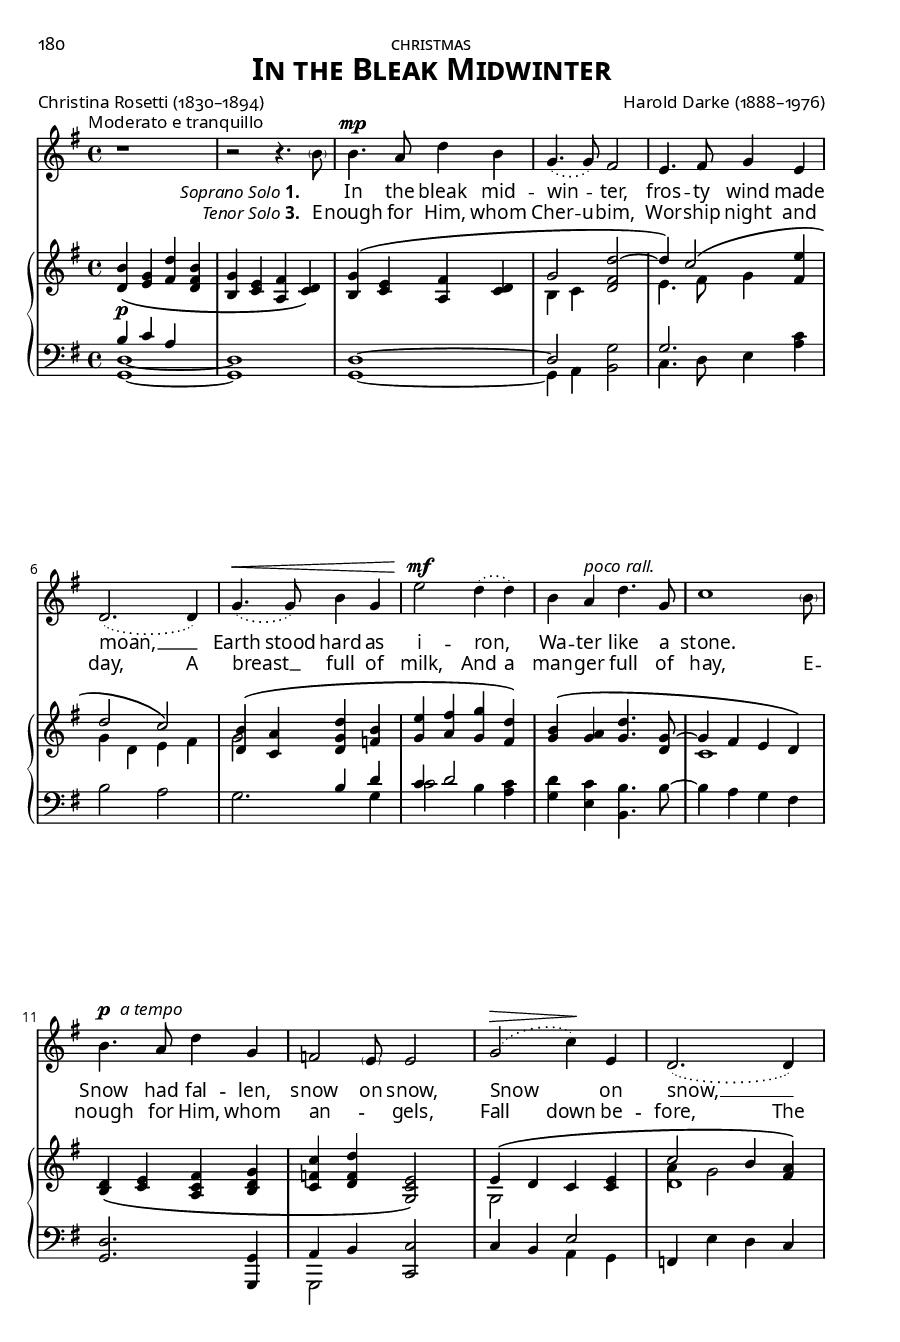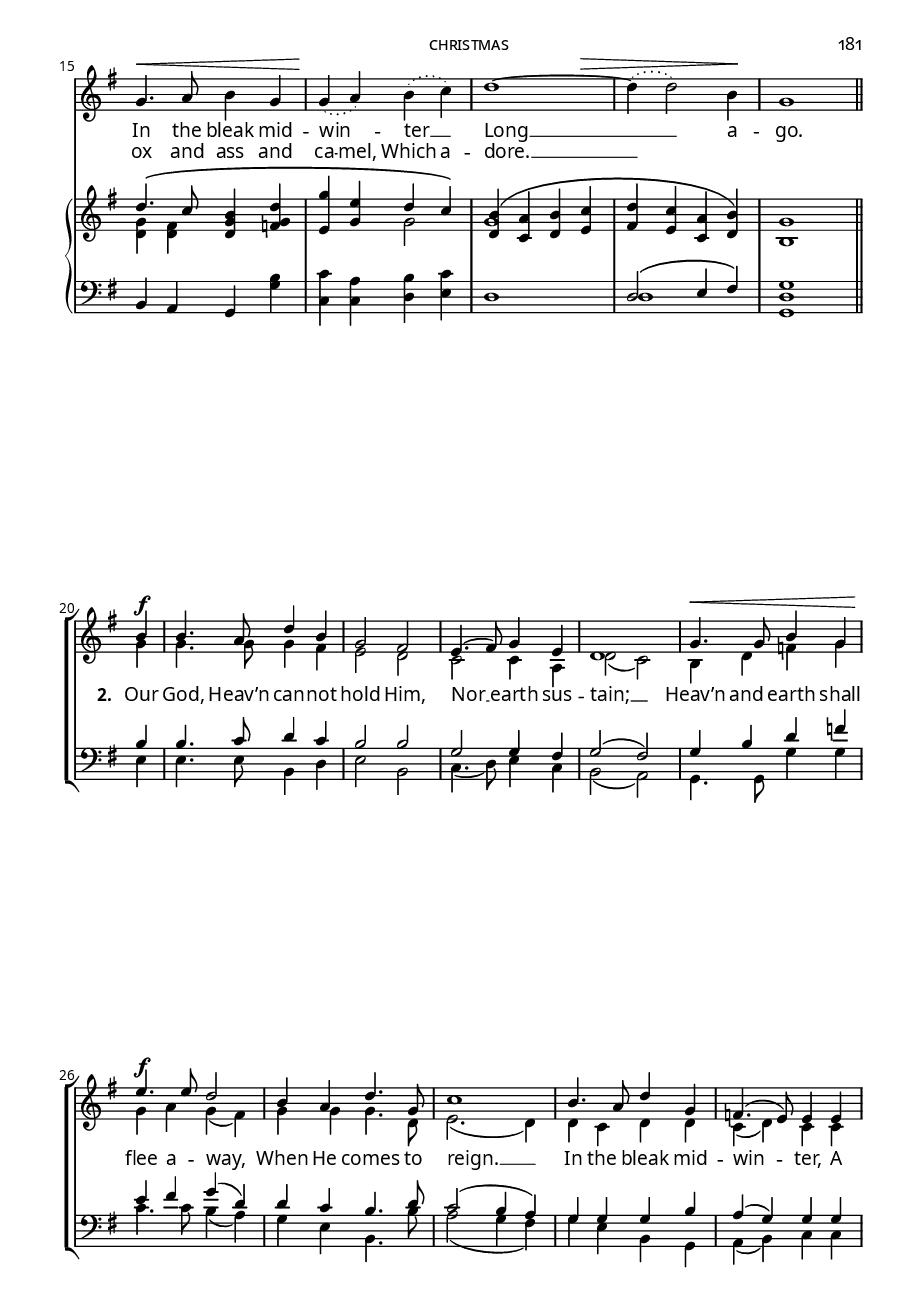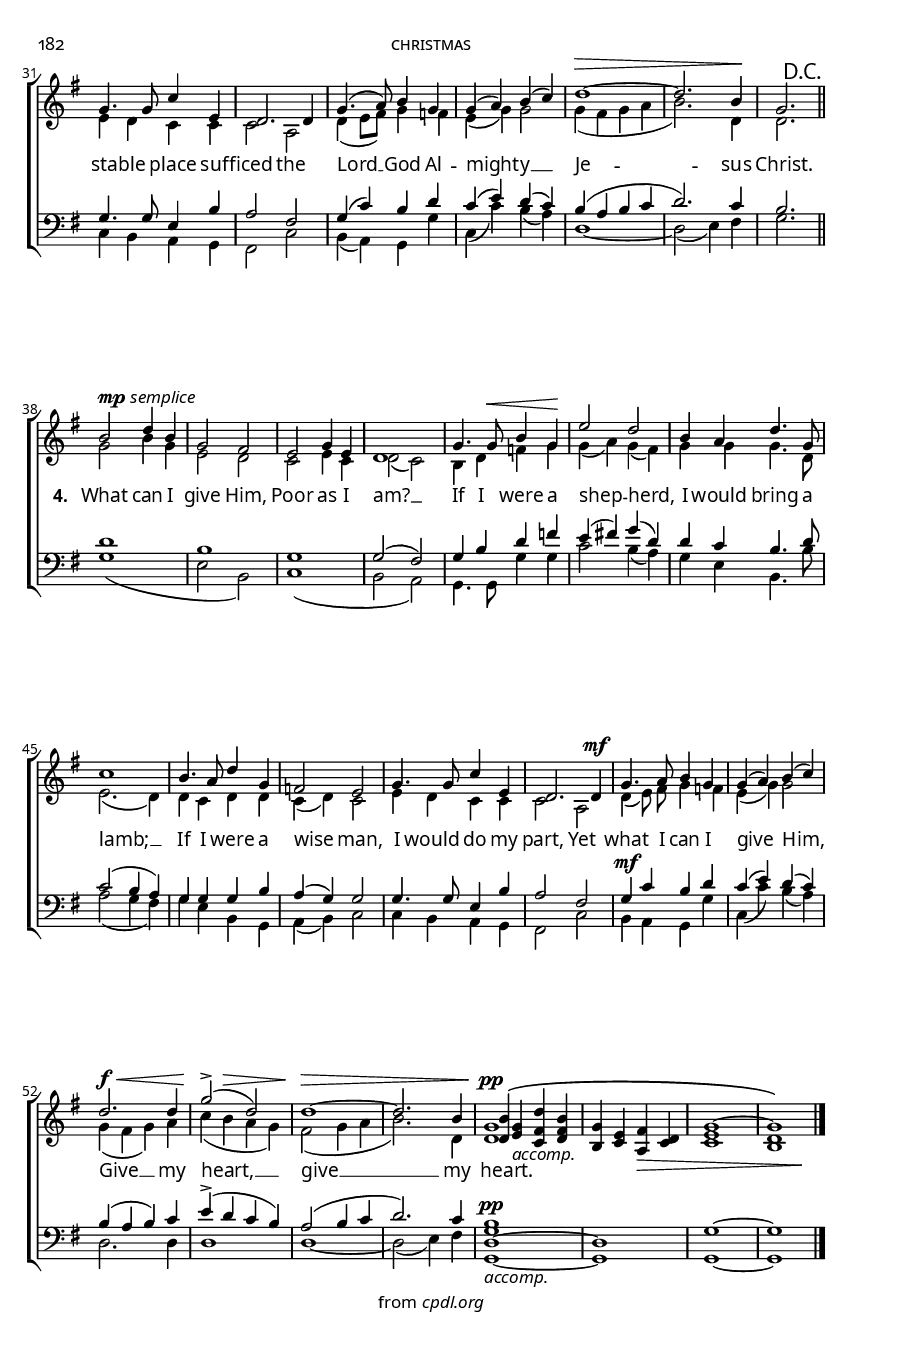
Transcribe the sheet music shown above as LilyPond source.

\version "2.14.2"
\include "util.ly"
\version "2.14.2"
\header {
  title = \markup{\override #'(font-name . "Garamond Premier Pro Semibold"){ \abs-fontsize #15 \smallCapsOldStyle"In the Bleak Midwinter"}}
  poet = \markup\oldStyleNum"Christina Rosetti (1830–1894)"
  composer = \markup\oldStyleNum"Harold Darke (1888–1976)"
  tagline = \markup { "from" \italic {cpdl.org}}
}

\paper {
  %print-all-headers = ##f
  paper-height = 9\in
  paper-width = 6\in
  indent = 0\in
  %system-system-spacing = #'((basic-distance . 10) (padding . 0))
  system-system-spacing =
    #'((basic-distance . 12)
       (minimum-distance . 0)
       (padding . -2)
       (stretchability . 100))
  ragged-last-bottom = ##f
  ragged-bottom = ##f
  two-sided = ##t
  inner-margin = 0.5\in
  outer-margin = 0.25\in
  top-margin = 0.25\in
  bottom-margin = 0.25\in
  first-page-number = #180
  print-first-page-number = ##t
  headerLine = \markup{\override #'(font-name . "Garamond Premier Pro") \smallCapsOldStyle"christmas"}
  oddHeaderMarkup = \markup\fill-line{
     \override #'(font-name . "Garamond Premier Pro")\abs-fontsize #8.5
     \combine 
        \fill-line{"" \if \should-print-page-number
        \oldStylePageNum""
        }
        \fill-line{\headerLine}
  }
  evenHeaderMarkup = \markup {
     \override #'(font-name . "Garamond Premier Pro")\abs-fontsize #8.5
     \combine
        \if \should-print-page-number
        \oldStylePageNum""
        \fill-line{\headerLine}
  }
}
#(set-global-staff-size 15) \paper{ #(define fonts (make-pango-font-tree "GoudyOlSt BT" "Garamond Premier Pro" "Garamond Premier Pro" (/ 15 20))) }
global = {
  \key g \major
  \time 4/4
  \autoBeamOff
  \override DynamicLineSpanner #'staff-padding = #0.0
  \override DynamicLineSpanner #'Y-extent = #'(-1 . 1)
}

sopMusic = \relative c'' {
  \oneVoice
  \tempo \markup{\override #'(font-name . "Garamond Premier Pro") "Moderato e tranquillo"}
  r1 |
  r2 r4. \parenthesize b8 |
  b4.^\mp a8 d4 b |
  \slurDotted
  g4.( g8) fis2 |
  e4. fis8 g4 e |
  d2.( d4) |
  
  g4.^\<( g8) b4 g |
  e'2^\mf d4( d) |
  b4 a^\markup\italic"poco rall." d4. g,8 |
  << c1 { s2. s8 \parenthesize b8 }>>|
  b4.^\markup{\dynamic"p"\italic" a tempo"} a8 d4 g, |
  << f2 { s4. \parenthesize e8}>> e2 |
  
  \slurDotted g2(^\> c4)\! e,4 |
  d2.( d4) |
  g4.^\< a8 b4 g |
  g\!( a) b( c) |
  << d1~ {s2. s4^\>}>> |
  d4( d2) b4\! |
  g1 \bar "||" \break
  \slurSolid
  
  %second verse
  \voiceOne
  \partial 4 b4^\f |
  b4. a8 d4 b |
  g2 fis |
  e4.( fis8) g4 e |
  d1 |
  g4.^\< g8 b4 g |
  
  e'4.^\f e8 d2 |
  b4 a d4. g,8 |
  c1 |
  b4. a8 d4 g, |
  f4.( e8) e4 e |
  g4. g8 c4 e,4 |
  
  d2. d4 |
  g4.( a8) b4 g |
  g( a) b( c) |
  d1~^\> |
  d2. b4\! |
  \partial 2. g2.
  \once \override Score.RehearsalMark #'break-visibility = #end-of-line-visible
  \once \override Score.RehearsalMark #'self-alignment-X = #RIGHT \mark "D.C." \bar "||" \break
  
  %Verse 4
  b2^\markup{\dynamic"mp" \italic"semplice"} d4 b |
  g2 fis |
  e2 g4 e |
  d1 |
  g4. g8^\< b4 g\! |
  e'2 d2 |
  b4 a d4. g,8 |
  
  c1 |
  b4. a8 d4 g, |
  f2 e2 |
  g4. g8 c4 e,4 |
  d2. d4^\mf |
  g4. a8 b4 g |
  
  g( a) b( c) |
  d2. d4 |
  g2^>( d) |
  d1~ |
  d2. b4 |
  <b d,>4\( <g e>_\markup\italic"accomp." <d' fis, c> <b fis d> |
  <g b,> <e c> <fis a,>_\> <d c> |
  <g e c>1~ |
  <g d b>1*2/4\) s2\! \bar "|."
}
sopWords = \lyricmode {
  
}

altoMusic = \relative c' {
  s1*19 |
  
  g'4 |
  g4. g8 g4 fis |
  e2 d |
  c c4 a |
  d2( c) |
  b4 d f g |
  
  g a g( fis) |
  g g g4. d8 |
  e2.( d4) |
  d c d d |
  c( d) c c |
  e d c c |
  
  c2 a |
  d4( e8[ fis]) g4 f |
  e( g) g2 |
  g4( fis g a |
  b2.) d,4 |
  d2. \bar "||"
  
  g2 b4 g |
  e2 d |
  c e4 c |
  d2( c) |
  b4 d f g |
  g( a) g( fis) |
  g g g4. d8 |
  
  e2.( d4) |
  d c d d |
  c( d) c2 |
  e4 d c c |
  c2 a |
  d4( e8) fis g4 f |
  
  e( g) g2 |
  g4(^\f^\< fis g) a |
  c(\! b^\> a g) |
  fis2(\> g4 a |
  b2.) d,4 |
  <d g>1^\pp |
}
altoWords = {
  \dropLyricsV
  \set stanza = \markup {\normal-text\italic "Soprano Solo" "1. "}
  \lyricmode {
    _ In the bleak mid -- win -- ter,
    fros -- ty wind made moan, __
    \set ignoreMelismata = ##t
    Earth stood hard as i -- ron, _
    Wa -- ter like a stone. ""
    Snow had fal -- len, snow on snow,
    Snow _ on snow, __ _
    In the bleak mid -- win -- _ ter __ _
    Long __ _ _ a -- go.
    
    \unset ignoreMelismata
    \set stanza = #"2. "
    Our God, Heav’n can -- not hold Him,
    Nor __ earth \set associatedVoice = "tenors"
    sus -- tain; __
    \set associatedVoice = "altos"
    Heav’n and earth shall flee a -- way,
    \set associatedVoice = "sopranos"
    When He comes \set associatedVoice = "altos"
    to reign. __
    
    In the bleak mid -- win -- ter,
    A sta -- ble place suf -- ficed
    the \unset associatedVoice Lord __ God Al -- might -- y __
    Je -- sus Christ.
    
    \set stanza = #"4. "
    \set associatedVoice = "altos"
    What can I give Him,
    Poor as \set associatedVoice = "tenors" I am? __
    If I were a shep -- herd,
    I would bring a lamb; __
    If I were a wise man,
    \set associatedVoice = "altos"
    I would do my part,
    \set associatedVoice = "sopranos"
    Yet "" what I can I give \set associatedVoice = "tenors"
    Him,
    
    Give __ my \set associatedVoice = "basses" heart, __
    give __ \unset associatedVoice my heart.
  }
}
altoWordsII = \lyricmode {
  
}
altoWordsIII = {
  \dropLyricsIV
  \set stanza = \markup {\normal-text\italic "Tenor Solo" "3. "}
  \lyricmode {
    \set ignoreMelismata = ##t
    E -- nough for Him, whom Cher -- u -- bim,
    Wor -- ship night and day,
    A breast __ _ full of milk,
    And a man -- ger full of hay,
    E -- nough for Him, whom an -- _ gels, Fall down be -- fore,
    The ox and ass and ca -- mel, Which a -- dore. __ _
  }
}
altoWordsIV = \lyricmode {} abc = \lyricmode{
\set ignoreMelismata = ##t
  \set stanza = #"4. "
  _ An -- gels and arch -- an -- _ gels May have ga -- thered there _
  Cher -- u -- bim and Ser -- a -- phim _ Throng -- _ ed the air
  But on -- ly His __ _ mo -- _ ther _
  In her maid -- en bliss _
  Wor -- shipped the Be -- lov -- ed with __ _ a __ _ kiss.
}
altoWordsV = \lyricmode {} abc = \lyricmode{
\set ignoreMelismata = ##t
}

tenorMusic = \relative c' {
  s1*19 |
  
  b4 |
  b4. c8 d4 c |
  b2 b |
  g g4 fis |
  g2( fis) |
  g4 b d f |
  
  e fis g( d) |
  d c b4. d8 |
  c2( b4 a) |
  g g g b |
  a( g) g g |
  g4. g8 e4 b' |
  
  a2 fis |
  g4( c) b d |
  c( e) d( c) |
  b( a b c |
  d2.) c4 |
  b2. \bar "||"
  
  %verse 4
  d1 |
  b |
  g |
  g2( fis) |
  g4 b d f |
  e( fis!) g( d) |
  d c b4. d8 |
  
  c2( b4 a) |
  g g g b |
  a( g) g2 |
  g4. g8 e4 b' |
  a2 fis |
  g4^\mf c b d |
  
  c4( e) d( c) |
  b( a b ) c |
  e4^>( d c b) |
  a2( b4 c |
  d2.) c4 |
  b1^\pp
}
tenorWords = \lyricmode {

}

bassMusic = \relative c {
  s1*19 |
  
  e4 |
  e4. e8 b4 d |
  e2 b |
  c4.( d8) e4 c |
  b2( a) |
  g4. g8 g'4 g |
  
  c4. c8 b4( a) |
  g e b4. b'8 |
  a2( g4 fis) |
  g e b g |
  a( b) c c |
  c b a g |
  
  fis2 c' |
  b4( a) g g' |
  c,( c') b( a) |
  d,1~ |
  d2( e4) fis |
  g2. \bar "||"
  
  %verse 4
  g1( |
  e2 b) |
  c1( |
  b2 a) |
  g4. g8 g'4 g |
  c2 b4( a) |
  g e b4. b'8 |
  
  a2( g4 fis) |
  g e b g |
  a( b) c2 |
  c4 b a g |
  fis2 c' |
  b4 a g g' |
  
  c,( c') b( a) |
  d,2. d4 |
  d1 |
  d~ |
  d2( e4) fis |
  << g1 \\
    {\oneVoice<d g,>1~_\markup\italic"accomp." | q | <g g,>~ | q} >> \bar "|."
}
bassWords = \lyricmode {

}

pianoRH = \relative c'' {
  \set Staff.midiInstrument = "acoustic grand"
  <b d,>4\(_\p <g e> <fis d'> <b fis d> |
  <g b,> <e c> <fis a,> <d c>\) |
  << {<g b,>\( <e c> <fis a,> <d c> |
     g2 <d fis d'>2~ |
     d'4\) c2\( <e fis,>4 | d2 c\) } \\
     {s1 |
      b,4 c s2 | 
      e4. fis8 g4 s | g d e fis } >> |
     
  << {<b d,>4\( <a c,> <d g, d> <b f> | <e g,> <fis a,> <g g,> <d fis,>\)} \\
     {g,2 s | s1} >> |
  << {<b g>4\( <a g> <d g,>4. <g, d>8~ | g4 fis e d\) } \\
     {s1 | c1} >> |
  <d b>4\( <e c> <fis c a> <g d b> |
  <c f, c> <d f, d> <e, c g>2\) |
  
  << {e4\( d c <e c> |
      c'2 b4 <a fis>\) |
      d4.\( c8 <b g d>4 <d g, f> |
      <g e,> <e g,> d c\) |
      <b d,>\( <a c,> <b d,> <c e,> |
      <d fis,> <c e,> <a c,> <b d,>\) } \\
     {g,2 s |
      a'4 g2 s4 |
      <g d>4 <fis d> s2 |
      s2 g2 |
      g1 |
      s1 } \\
     {\voiceTwo s1 d1} >> |
  <g b,>1 \bar "||"
}

pianoLH = \relative c' {
  \set Staff.midiInstrument = "acoustic grand"
  << {b4 c a s | s1} \\
     {<d, g,>1~ | q} >> |
  << {d1~ | d2 s2 | g2. s4 } \\
     {g,1~| g4 a <b g'>2 | c4. d8 e4 <a c> } >> |
  b2 a |
  
  << {s2 b4 d4 | c4 d2 s4 } \\
            {g,2. g4| c2 b4 <c a>} >>
  <d g,> <c e,> <b b,>4. b8~ |
  b4 a g fis |
  <d g,>2. <g, g,>4 |
  << {a4 b} \\ {g,2} >> <c c'>2 |
  
  c'4 b << {e2} \\ {a,4 g} >> |
  f e' d c |
  b a g <g' b> |
  <c c,> <a c,> <b d,> <c e,> |
  d,1 |
  << {d2\( e4 fis\)} \\ {d1} >> |
  <g d g,>1 \bar "||"
}

\score {
  <<
   \new ChoirStaff <<
    \new Staff = women <<
      \new Voice = "sopranos" { \voiceOne << \global \sopMusic >> }
      \new Voice = "altos" { \voiceTwo << \global \altoMusic >> }
    >>
   \new Staff = men <<
      \clef bass
      \new Voice = "tenors" { \voiceOne << \global \tenorMusic >> }
      \new Voice = "basses" { \voiceTwo << \global \bassMusic >> }
    >>
    \new Lyrics \with { alignAboveContext = #"women" \override VerticalAxisGroup #'nonstaff-relatedstaff-spacing = #'((basic-distance . 1))} \lyricsto "sopranos" \sopWords
    \new Lyrics = "altosV"  \with { alignBelowContext = #"women" } \lyricsto "sopranos" \altoWordsV
    \new Lyrics = "altosIV"  \with { alignBelowContext = #"women" } \lyricsto "sopranos" \altoWordsIV
    \new Lyrics = "altosIII"  \with { alignBelowContext = #"women" } \lyricsto "sopranos" \altoWordsIII
    \new Lyrics = "altosII"  \with { alignBelowContext = #"women" } \lyricsto "sopranos" \altoWordsII
    \new Lyrics = "altos"  \with { alignBelowContext = #"women" \override VerticalAxisGroup #'nonstaff-relatedstaff-spacing = #'((basic-distance . 1))} \lyricsto "sopranos" \altoWords
    \new Lyrics \with { alignAboveContext = #"men" \override VerticalAxisGroup #'nonstaff-relatedstaff-spacing = #'((basic-distance . 1)) } \lyricsto "tenors" \tenorWords
    \new Lyrics \with { alignBelowContext = #"men" \override VerticalAxisGroup #'nonstaff-relatedstaff-spacing = #'((basic-distance . 1)) } \lyricsto "basses" \bassWords
  >>
    \new PianoStaff << \new Staff { \new Voice { \global \pianoRH } } \new Staff { \clef "bass" \global \pianoLH } >>
  >>
  \layout {
%6.14 \context {\Lyrics\override LyricText #'font-size = #0.9 }
    \context {
      \Score
      \override SpacingSpanner #'base-shortest-duration = #(ly:make-moment 1 4)
      %\override SpacingSpanner #'common-shortest-duration = #(ly:make-moment 1 2)
    }
    \context {
      % Remove all empty staves
      \Staff \RemoveEmptyStaves \override VerticalAxisGroup #'remove-first = ##t
    }
    \context {
      \Lyrics
      \override LyricText #'X-offset = #center-on-word
    }
  }
  \midi {
    \tempo 4 = 90
    \set Staff.midiInstrument = "piccolo"
  
    \context {
      \Voice
      \remove "Dynamic_performer"
    }
  }
}
